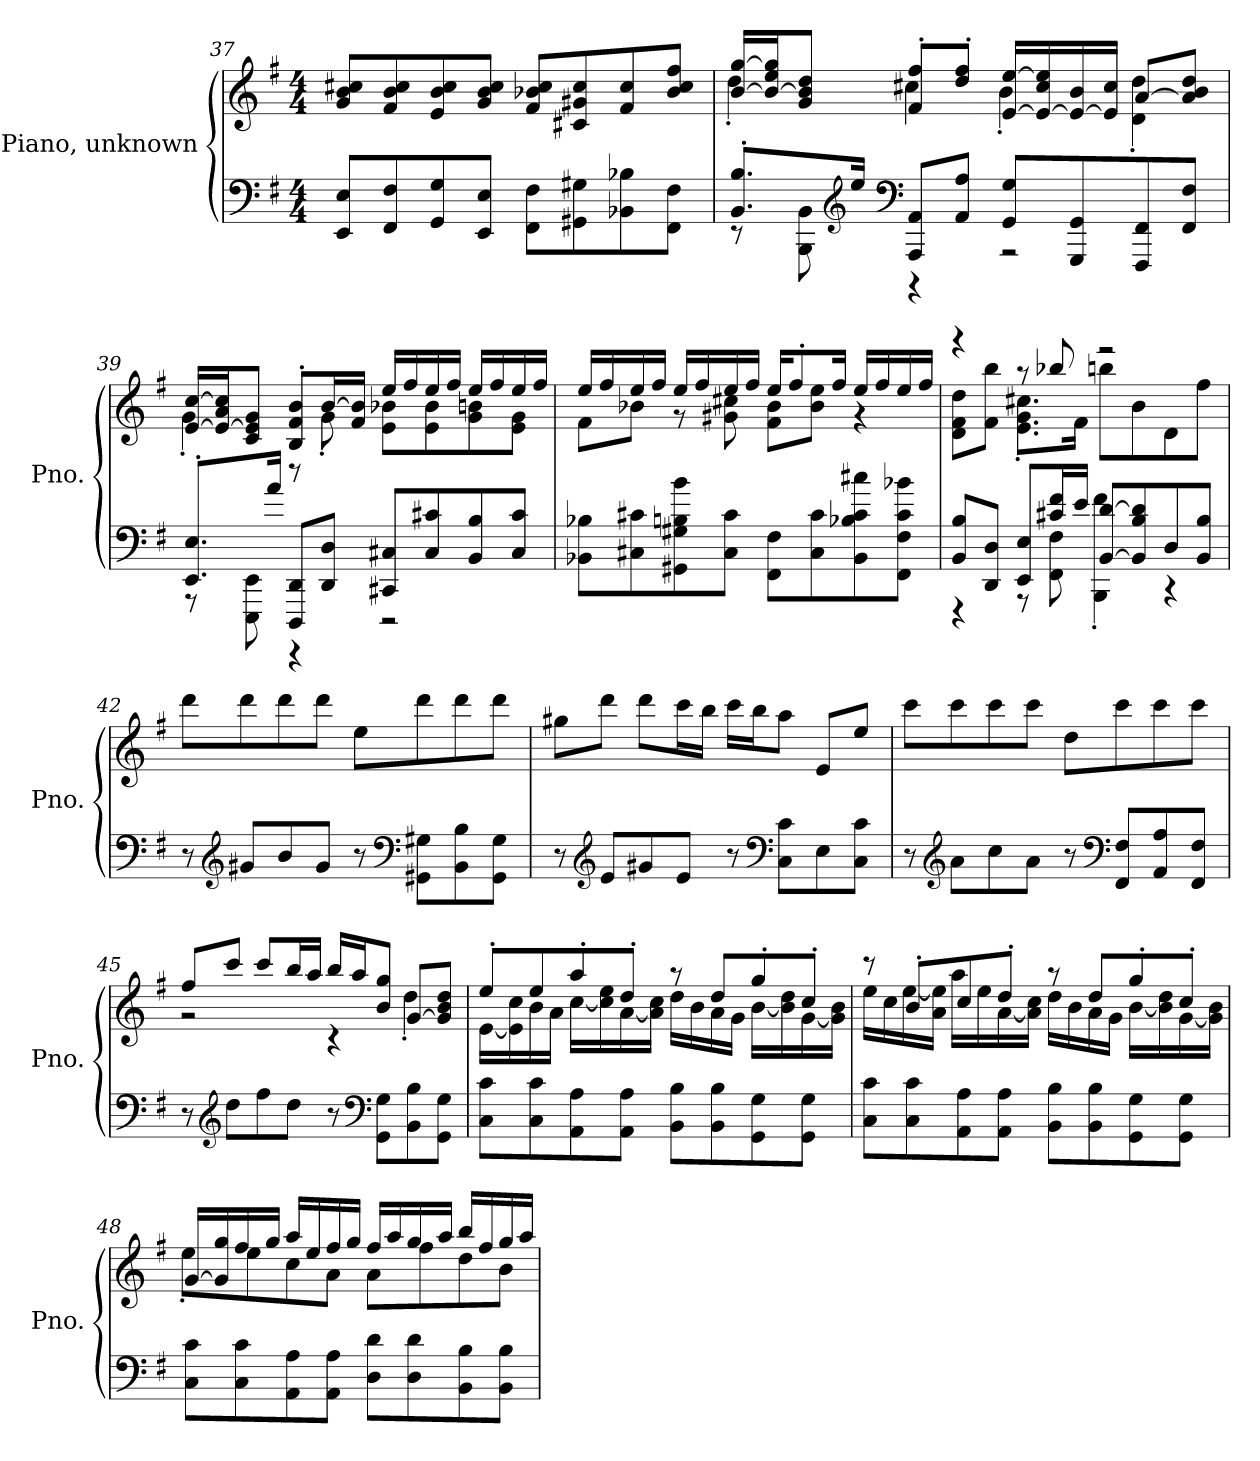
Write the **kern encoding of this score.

**kern	**kern
*part1	*part1
*staff2	*staff1
*I"Piano, unknown	*
*I'Pno.	*
*clefF4	*clefG2
*k[f#]	*k[f#]
*M4/4	*M4/4
=37	=37
8EE/ 8E/L	8g/ 8b/ 8cc#X/L
8FF#/ 8F#/	8f#/ 8b/ 8cc#/
8GG/ 8G/	8e/ 8b/ 8cc#/
8EE/ 8E/J	8g/ 8b/ 8cc#/J
8FF#\ 8F#\L	8f#/ 8b-X/ 8cc#/L
8GG#X\ 8G#X\	8c#X/ 8g#X/ 8cc#/
8BB-X\ 8B-X\	8f#/ 8cc#/
8FF#\ 8F#\J	8b-/ 8cc#/ 8ff#/J
!!LO:LB:g=z
=38	=38
*^	*^
8.BB/' 8.B/'L	8r	[16b/ [16gg/LL	4dd'\
.	.	16b/_ 16ee/ 16gg/]J	.
.	8BBB\ 8BB\	8g/ 8b/] 8dd/J	.
*clefG2	*	*	*
16ee/Jk	.	.	.
*clefF4	*	*	*
8AAA/ 8AA/L	4r	8f#/' 8ff#/'L	4cc#X\
8AA/ 8A/J	.	8dd/' 8ff#/'J	.
8GG/ 8G/L	2r	[16e/ [16ee/LL	4b'\
.	.	16e/_ 16cc#/ 16ee/]	.
8GGG/ 8GG/	.	16e/_ 16b/	.
.	.	16e/] 16cc#/JJ	.
8FFF#/ 8FF#/	.	[8a/L	4d\' 4dd\'
8FF#/ 8F#/J	.	8a/] 8b/ 8dd/J	.
=39	=39	=39	=39
8.EE/' 8.E/'L	8r	[16e/ [16cc/LL	4g'\
.	.	16e/_ 16a/ 16cc/]J	.
.	8EEE\ 8EE\	8c/ 8e/] 8g/J	.
16a/Jk	.	.	.
8DDD/ 8DD/L	4r	8B/' 8f#/' 8b/'L	8r
8DD/ 8D/J	.	[16b/L	8g'\
.	.	16f#/ 16b/]JJ	.
8CC#X/ 8C#X/L	2r	16ee/LL	8e\ 8b-X\L
.	.	16ff#/	.
8C#/ 8c#X/	.	16ee/	8e\ 8b-\
.	.	16ff#/JJ	.
8BB/ 8B/	.	16ee/LL	8g\ 8bn\
.	.	16ff#/	.
8C#/ 8c#/J	.	16ee/	8e\ 8g\J
.	.	16ff#/JJ	.
*v	*v	*	*
!!LO:PB:g=z	!!
=40	=40	=40
8BB-X\ 8B-X\L	16ee/LL	8f#\L
.	16ff#/	.
8C#X\ 8c#X\	16ee/	8b-X\J
.	16ff#/JJ	.
8GG#X\ 8G#X\ 8Bn\ 8b\	16ee/LL	8r
.	16ff#/	.
8C#\ 8c#\J	16ee/	8g#X\ 8cc#X\
.	16ff#/JJ	.
8FF#\ 8F#\L	16ee/KL	8f#\ 8b-\L
.	8ff#'/	.
8C#\ 8c#\	.	8b-\ 8ee\J
.	16ff#/Jk	.
8BB-\ 8B-X\ 8c#\ 8cc#X\	16ee/LL	4r
.	16ff#/	.
8FF#\ 8F#\ 8c#\ 8b-X\J	16ee/	.
.	16ff#/JJ	.
=41	=41	=41
*^	*	*
8BB/ 8B/L	4r	4r	8d\ 8f#\ 8dd\L
8DD/ 8D/J	.	.	8f#\ 8bb\J
8EE/ 8E/L	8r	8r	8.e\' 8.g\' 8.cc#X\'L
16c#X/ 16f#/L	8FF#\ 8F#\	8bb-X/	.
16e/JJ	.	.	16f#\Jk
[8BB/ [8d/L	4BBB\' 4f#\'	2r	8bbn\L
8BB/] 8B/ 8d/]	.	.	8b\
8D/	4r	.	8d\
8BB/ 8B/J	.	.	8ff#\J
*v	*v	*	*
*	*v	*v
!!LO:LB:g=z
=42	=42
8r	8ddd\L
*clefG2	*
8g#X/L	8ddd\
8b/	8ddd\
8g#/J	8ddd\J
8r	8ee\L
*clefF4	*
8GG#X\ 8G#X\L	8ddd\
8BB\ 8B\	8ddd\
8GG#\ 8G#\J	8ddd\J
=43	=43
8r	8gg#X\L
*clefG2	*
8e/L	8ddd\J
8g#X/	8ddd\L
8e/J	16ccc\L
.	16bb\JJ
8r	16ccc\LL
.	16bb\J
*clefF4	*
8C\ 8c\L	8aa\J
8E\	8e/L
8C\ 8c\J	8ee/J
=44	=44
8r	8ccc\L
*clefG2	*
8a\L	8ccc\
8cc\	8ccc\
8a\J	8ccc\J
8r	8dd\L
*clefF4	*
8FF#/ 8F#/L	8ccc\
8AA/ 8A/	8ccc\
8FF#/ 8F#/J	8ccc\J
!!LO:LB:g=z
=45	=45
*	*^
8r	8ff#/L	2r
*clefG2	*	*
8dd\L	8ccc/J	.
8ff#\	8ccc/L	.
8dd\J	16bb/L	.
.	16aa/JJ	.
8r	16bb/LL	4r
.	16aa/J	.
*clefF4	*	*
8GG\ 8G\L	8b/ 8gg/J	.
8BB\ 8B\	[8g/L	4dd'\
8GG\ 8G\J	8g/] 8b/ 8dd/J	.
=46	=46	=46
8C\ 8c\L	8ee'/L	[16e\LL
.	.	16e\] 16cc\
8C\ 8c\	8ee/	16b\
.	.	16a\JJ
8AA\ 8A\	8aa'/	[16cc\LL
.	.	16cc\] 16ee\
8AA\ 8A\J	8dd'/J	[16a\
.	.	16a\] 16cc\JJ
8BB\ 8B\L	8r	16dd\LL
.	.	16b\
8BB\ 8B\	8dd/L	16a\
.	.	16g\JJ
8GG\ 8G\	8gg'/	[16b\LL
.	.	16b\] 16dd\
8GG\ 8G\J	8cc'/J	[16g\
.	.	16g\] 16b\JJ
!!LO:LB:g=z	!!
=47	=47	=47
8C\ 8c\L	8r	16ee\LL
.	.	16cc\
8C\ 8c\	8b'/L	[16ee\
.	.	16a\ 16ee\]JJ
8AA\ 8A\	8cc/	16aa\LL
.	.	16ee\
8AA\ 8A\J	8dd'/J	[16a\
.	.	16a\] 16cc\JJ
8BB\ 8B\L	8r	16dd\LL
.	.	16b\
8BB\ 8B\	8dd/L	16a\
.	.	16g\JJ
8GG\ 8G\	8gg'/	[16b\LL
.	.	16b\] 16dd\
8GG\ 8G\J	8cc'/J	[16g\
.	.	16g\] 16b\JJ
=48	=48	=48
8C\ 8c\L	[16g/LL	8ee'\L
.	16g/] 16gg/	.
8C\ 8c\	16ff#/	8ee\
.	16gg/JJ	.
8AA\ 8A\	16aa/LL	8cc\
.	16ee/	.
8AA\ 8A\J	16ff#/	8a\J
.	16gg/JJ	.
8D\ 8d\L	16ff#/LL	8a\L
.	16aa/	.
8D\ 8d\	16gg/	8ff#\
.	16aa/JJ	.
8BB\ 8B\	16bb/LL	8dd\
.	16ff#/	.
8BB\ 8B\J	16gg/	8b\J
.	16aa/JJ	.
*	*v	*v
=	=
*-	*-
